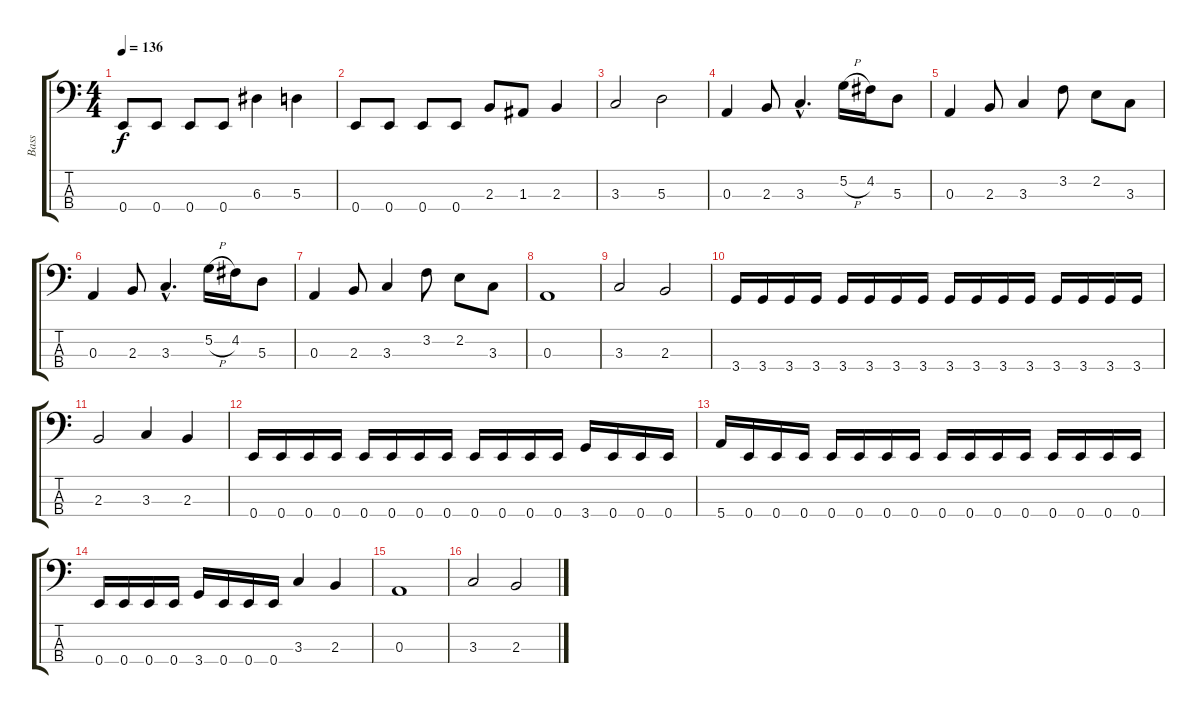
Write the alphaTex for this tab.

\track ("Bass" "Bass") {instrument electricbasspick}
\staff {score tabs}
\tuning (G2 D2 A1 E1) {hide}
\ts (4 4)
\tempo 136
\clef f4
\ks c
0.4.8{dy f} 0.4.8 0.4.8 0.4.8 6.3.4 5.3.4 |
0.4.8 0.4.8 0.4.8 0.4.8 2.3.8 1.3.8 2.3.4 |
3.3.2 5.3.2 |
0.3.4 2.3.8 3.3{hac}.4{d} 5.2{h}.16 4.2.16 5.3.8 |
0.3.4 2.3.8 3.3.4 3.2.8 2.2.8 3.3.8 |
0.3.4 2.3.8 3.3{hac}.4{d} 5.2{h}.16 4.2.16 5.3.8 |
0.3.4 2.3.8 3.3.4 3.2.8 2.2.8 3.3.8 |
0.3.1 |
3.3.2 2.3.2 |
3.4.16 3.4.16 3.4.16 3.4.16 3.4.16 3.4.16 3.4.16 3.4.16 3.4.16 3.4.16 3.4.16 3.4.16 3.4.16 3.4.16 3.4.16 3.4.16 |
2.3.2 3.3.4 2.3.4 |
0.4.16 0.4.16 0.4.16 0.4.16 0.4.16 0.4.16 0.4.16 0.4.16 0.4.16 0.4.16 0.4.16 0.4.16 3.4.16 0.4.16 0.4.16 0.4.16 |
5.4.16 0.4.16 0.4.16 0.4.16 0.4.16 0.4.16 0.4.16 0.4.16 0.4.16 0.4.16 0.4.16 0.4.16 0.4.16 0.4.16 0.4.16 0.4.16 |
0.4.16 0.4.16 0.4.16 0.4.16 3.4.16 0.4.16 0.4.16 0.4.16 3.3.4 2.3.4 |
0.3.1 |
3.3.2 2.3.2
